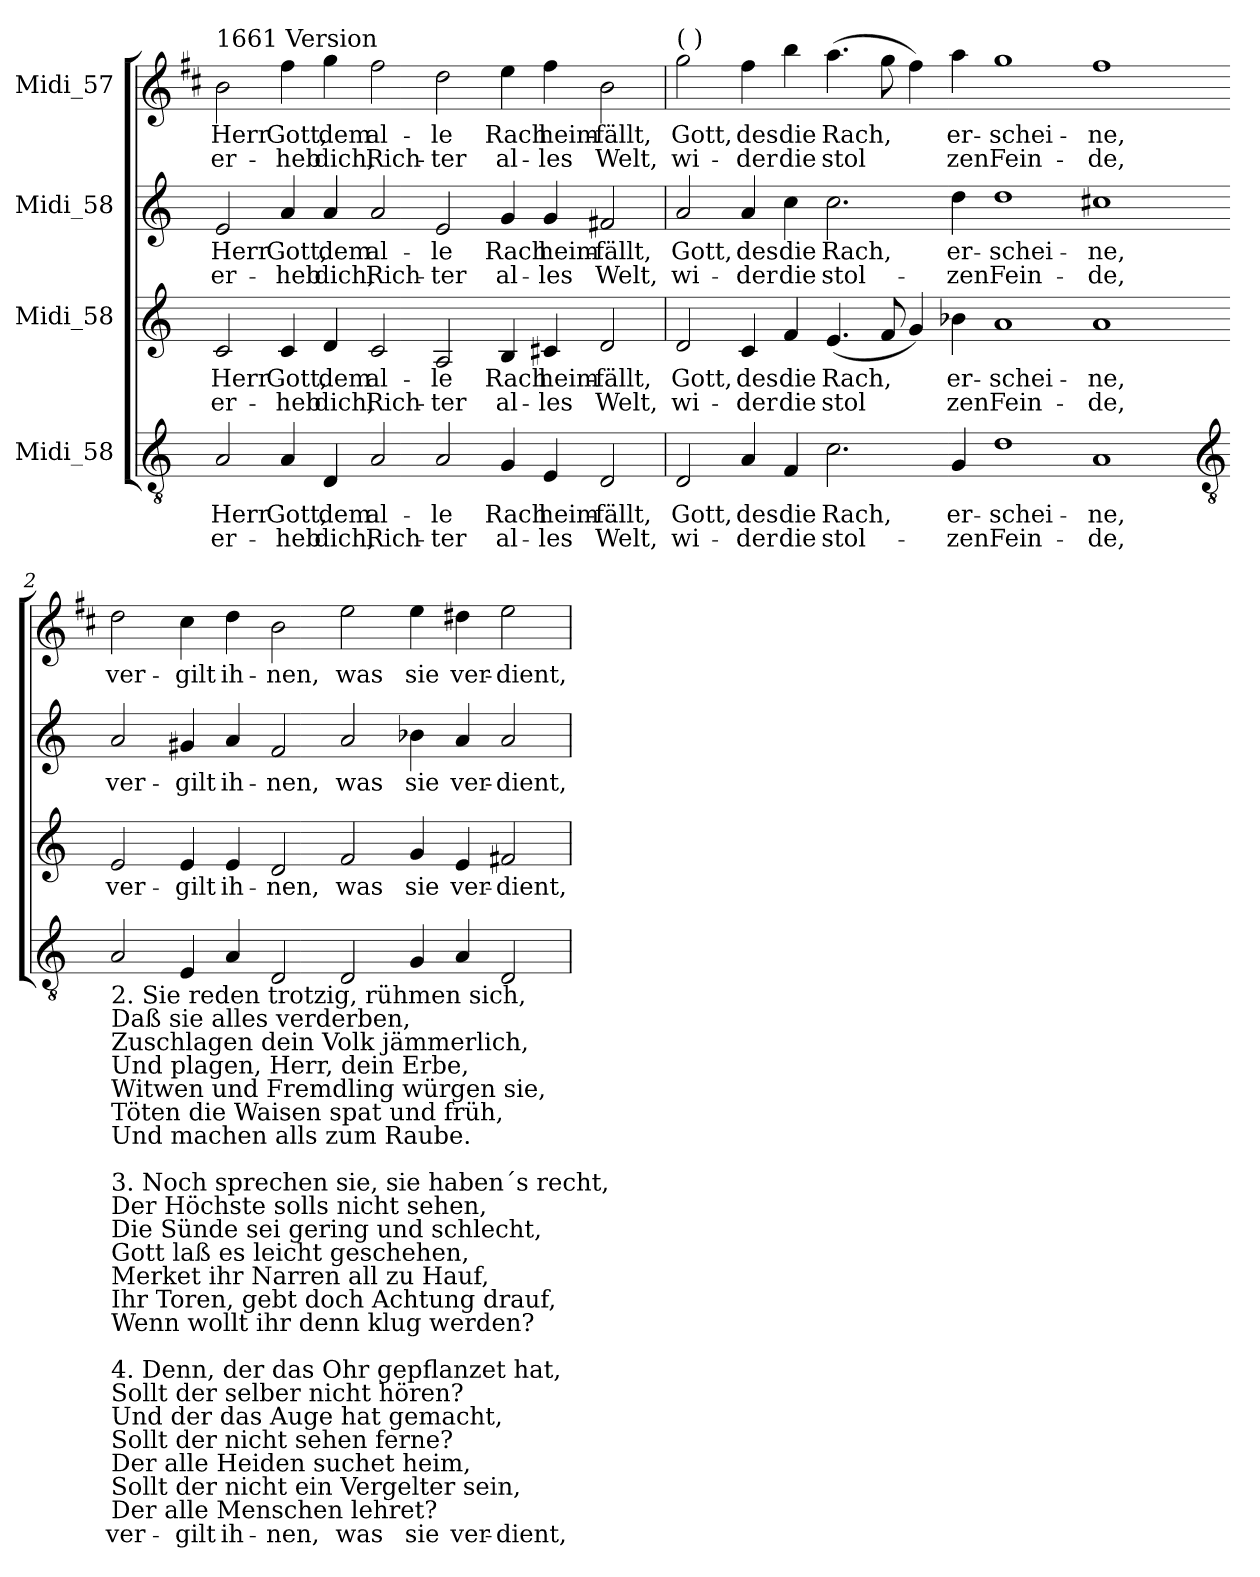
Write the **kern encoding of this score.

**kern	**text	**text	**kern	**text	**text	**kern	**text	**text	**kern	**text	**text
*part4	*part4	*part4	*part3	*part3	*part3	*part2	*part2	*part2	*part1	*part1	*part1
*staff4	*staff4	*staff4	*staff3	*staff3	*staff3	*staff2	*staff2	*staff2	*staff1	*staff1	*staff1
*I"Midi_58	*	*	*I"Midi_58	*	*	*I"Midi_58	*	*	*I"Midi_57	*	*
*clefGv2	*	*	*clefG2	*	*	*clefG2	*	*	*clefG2	*	*
*	*	*	*	*	*	*	*	*	*ITrd1c2	*	*
*k[]	*	*	*k[]	*	*	*k[]	*	*	*k[]	*	*
*C:	*	*	*C:	*	*	*C:	*	*	*C:	*	*
=	=	=	=	=	=	=	=	=	=	=	=
!	!	!	!	!	!	!	!	!	!LO:TX:a:t=1661 Version	!	!
!	!LO:LY:b	!LO:LY:b	!	!LO:LY:b	!LO:LY:b	!	!LO:LY:b	!LO:LY:b	!	!LO:LY:b	!LO:LY:b
2A	Herr	er-	2c	Herr	er-	2e	Herr	er-	2a	Herr	er-
!	!LO:LY:b	!LO:LY:b	!	!LO:LY:b	!LO:LY:b	!	!LO:LY:b	!LO:LY:b	!	!LO:LY:b	!LO:LY:b
4A	-Gott,	heb	4c	-Gott,	heb	4a	-Gott,	heb	4ee	-Gott,	heb
!	!LO:LY:b	!LO:LY:b	!	!LO:LY:b	!LO:LY:b	!	!LO:LY:b	!LO:LY:b	!	!LO:LY:b	!LO:LY:b
4D	dem	dich,	4d	dem	dich,	4a	dem	dich,	4ff	dem	dich,
!	!LO:LY:b	!LO:LY:b	!	!LO:LY:b	!LO:LY:b	!	!LO:LY:b	!LO:LY:b	!	!LO:LY:b	!LO:LY:b
2A	al-	-Rich-	2c	al-	-Rich-	2a	al-	-Rich-	2ee	al-	-Rich-
!	!LO:LY:b	!LO:LY:b	!	!LO:LY:b	!LO:LY:b	!	!LO:LY:b	!LO:LY:b	!	!LO:LY:b	!LO:LY:b
2A	-le	ter	2A	-le	ter	2e	-le	ter	2cc	-le	ter
!	!LO:LY:b	!LO:LY:b	!	!LO:LY:b	!LO:LY:b	!	!LO:LY:b	!LO:LY:b	!	!LO:LY:b	!LO:LY:b
4G	Rach	al-	4B	Rach	al-	4g	Rach	al-	4dd	Rach	al-
!	!LO:LY:b	!LO:LY:b	!	!LO:LY:b	!LO:LY:b	!	!LO:LY:b	!LO:LY:b	!	!LO:LY:b	!LO:LY:b
4E	-heim-	-les	4c#X	-heim-	-les	4g	-heim-	-les	4ee	-heim-	-les
!	!LO:LY:b	!LO:LY:b	!	!LO:LY:b	!LO:LY:b	!	!LO:LY:b	!LO:LY:b	!	!LO:LY:b	!LO:LY:b
2D	fällt,	Welt,	2d	fällt,	Welt,	2f#X	fällt,	Welt,	2a	fällt,	Welt,
=1	=1	=1	=1	=1	=1	=1	=1	=1	=1	=1	=1
!	!	!	!	!	!	!	!	!	!LO:TX:a:t=(  )	!	!
!	!LO:LY:b	!LO:LY:b	!	!LO:LY:b	!LO:LY:b	!	!LO:LY:b	!LO:LY:b	!	!LO:LY:b	!LO:LY:b
2D	Gott,	wi-	2d	Gott,	wi-	2a	Gott,	wi-	2ff	Gott,	wi-
!	!LO:LY:b	!LO:LY:b	!	!LO:LY:b	!LO:LY:b	!	!LO:LY:b	!LO:LY:b	!	!LO:LY:b	!LO:LY:b
4A	-des	der	4c	-des	der	4a	-des	der	4ee	-des	der
!	!LO:LY:b	!LO:LY:b	!	!LO:LY:b	!LO:LY:b	!	!LO:LY:b	!LO:LY:b	!	!LO:LY:b	!LO:LY:b
4F	die	die	4f	die	die	4cc	die	die	4aa	die	die
!	!LO:LY:b	!LO:LY:b	!	!LO:LY:b	!LO:LY:b	!	!LO:LY:b	!LO:LY:b	!	!LO:LY:b	!LO:LY:b
2.c	Rach,	stol-	(>4.e	Rach,	stol	2.cc	Rach,	stol-	(>4.gg	Rach,	stol
.	.	.	8f	.	.	.	.	.	8ff	.	.
.	.	.	4g)	.	.	.	.	.	4ee)	.	.
!	!LO:LY:b	!LO:LY:b	!	!LO:LY:b	!LO:LY:b	!	!LO:LY:b	!LO:LY:b	!	!LO:LY:b	!LO:LY:b
4G	-er-	-zen	4b-X	er-	-zen	4dd	-er-	-zen	4gg	er-	-zen
!	!LO:LY:b	!LO:LY:b	!	!LO:LY:b	!LO:LY:b	!	!LO:LY:b	!LO:LY:b	!	!LO:LY:b	!LO:LY:b
1d	schei-	-Fein-	1a	schei-	-Fein-	1dd	schei-	-Fein-	1ff	schei-	-Fein-
!	!LO:LY:b	!LO:LY:b	!	!LO:LY:b	!LO:LY:b	!	!LO:LY:b	!LO:LY:b	!	!LO:LY:b	!LO:LY:b
1A	-ne,	de,	1a	-ne,	de,	1cc#X	-ne,	de,	1ee	-ne,	de,
!!LO:LB:g=z
=2-	=2-	=2-	=2-	=2-	=2-	=2-	=2-	=2-	=2-	=2-	=2-
*clefGv2	*	*	*	*	*	*	*	*	*	*	*
!LO:TX:b:t=2. Sie reden trotzig, rühmen sich,\nDaß sie alles verderben,\nZuschlagen dein Volk jämmerlich,\nUnd plagen, Herr, dein Erbe,\nWitwen und Fremdling würgen sie,\nTöten die Waisen spat und früh,\nUnd machen alls zum Raube.\n\n3. Noch sprechen sie, sie haben´s recht,\nDer Höchste solls nicht sehen,\nDie Sünde sei gering und schlecht,\nGott laß es leicht geschehen,\nMerket ihr Narren all zu Hauf,\nIhr Toren, gebt doch Achtung drauf,\nWenn wollt ihr denn klug werden?\n\n4. Denn, der das Ohr gepflanzet hat,\nSollt der selber nicht hören?\nUnd der das Auge hat gemacht,\nSollt der nicht sehen ferne?\nDer alle Heiden suchet heim,\nSollt der nicht ein Vergelter sein,\nDer alle Menschen lehret?	!	!	!	!	!	!	!	!	!	!	!
!	!LO:LY:b	!	!	!LO:LY:b	!	!	!LO:LY:b	!	!	!LO:LY:b	!
2A	ver-	.	2e	ver-	.	2a	ver-	.	2cc	ver-	.
!	!LO:LY:b	!	!	!LO:LY:b	!	!	!LO:LY:b	!	!	!LO:LY:b	!
4E	-gilt	.	4e	-gilt	.	4g#X	-gilt	.	4b	-gilt	.
!	!LO:LY:b	!	!	!LO:LY:b	!	!	!LO:LY:b	!	!	!LO:LY:b	!
4A	ih-	.	4e	ih-	.	4a	ih-	.	4cc	ih-	.
!	!LO:LY:b	!	!	!LO:LY:b	!	!	!LO:LY:b	!	!	!LO:LY:b	!
2D	-nen,	.	2d	-nen,	.	2f	-nen,	.	2a	-nen,	.
!	!LO:LY:b	!	!	!LO:LY:b	!	!	!LO:LY:b	!	!	!LO:LY:b	!
2D	was	.	2f	was	.	2a	was	.	2dd	was	.
!	!LO:LY:b	!	!	!LO:LY:b	!	!	!LO:LY:b	!	!	!LO:LY:b	!
4G	sie	.	4g	sie	.	4b-X	sie	.	4dd	sie	.
!	!LO:LY:b	!	!	!LO:LY:b	!	!	!LO:LY:b	!	!	!LO:LY:b	!
4A	ver-	.	4e	ver-	.	4a	ver-	.	4cc#X	ver-	.
!	!LO:LY:b	!	!	!LO:LY:b	!	!	!LO:LY:b	!	!	!LO:LY:b	!
2D	-dient,	.	2f#X	-dient,	.	2a	-dient,	.	2dd	-dient,	.
=	=	=	=	=	=	=	=	=	=	=	=
*-	*-	*-	*-	*-	*-	*-	*-	*-	*-	*-	*-
